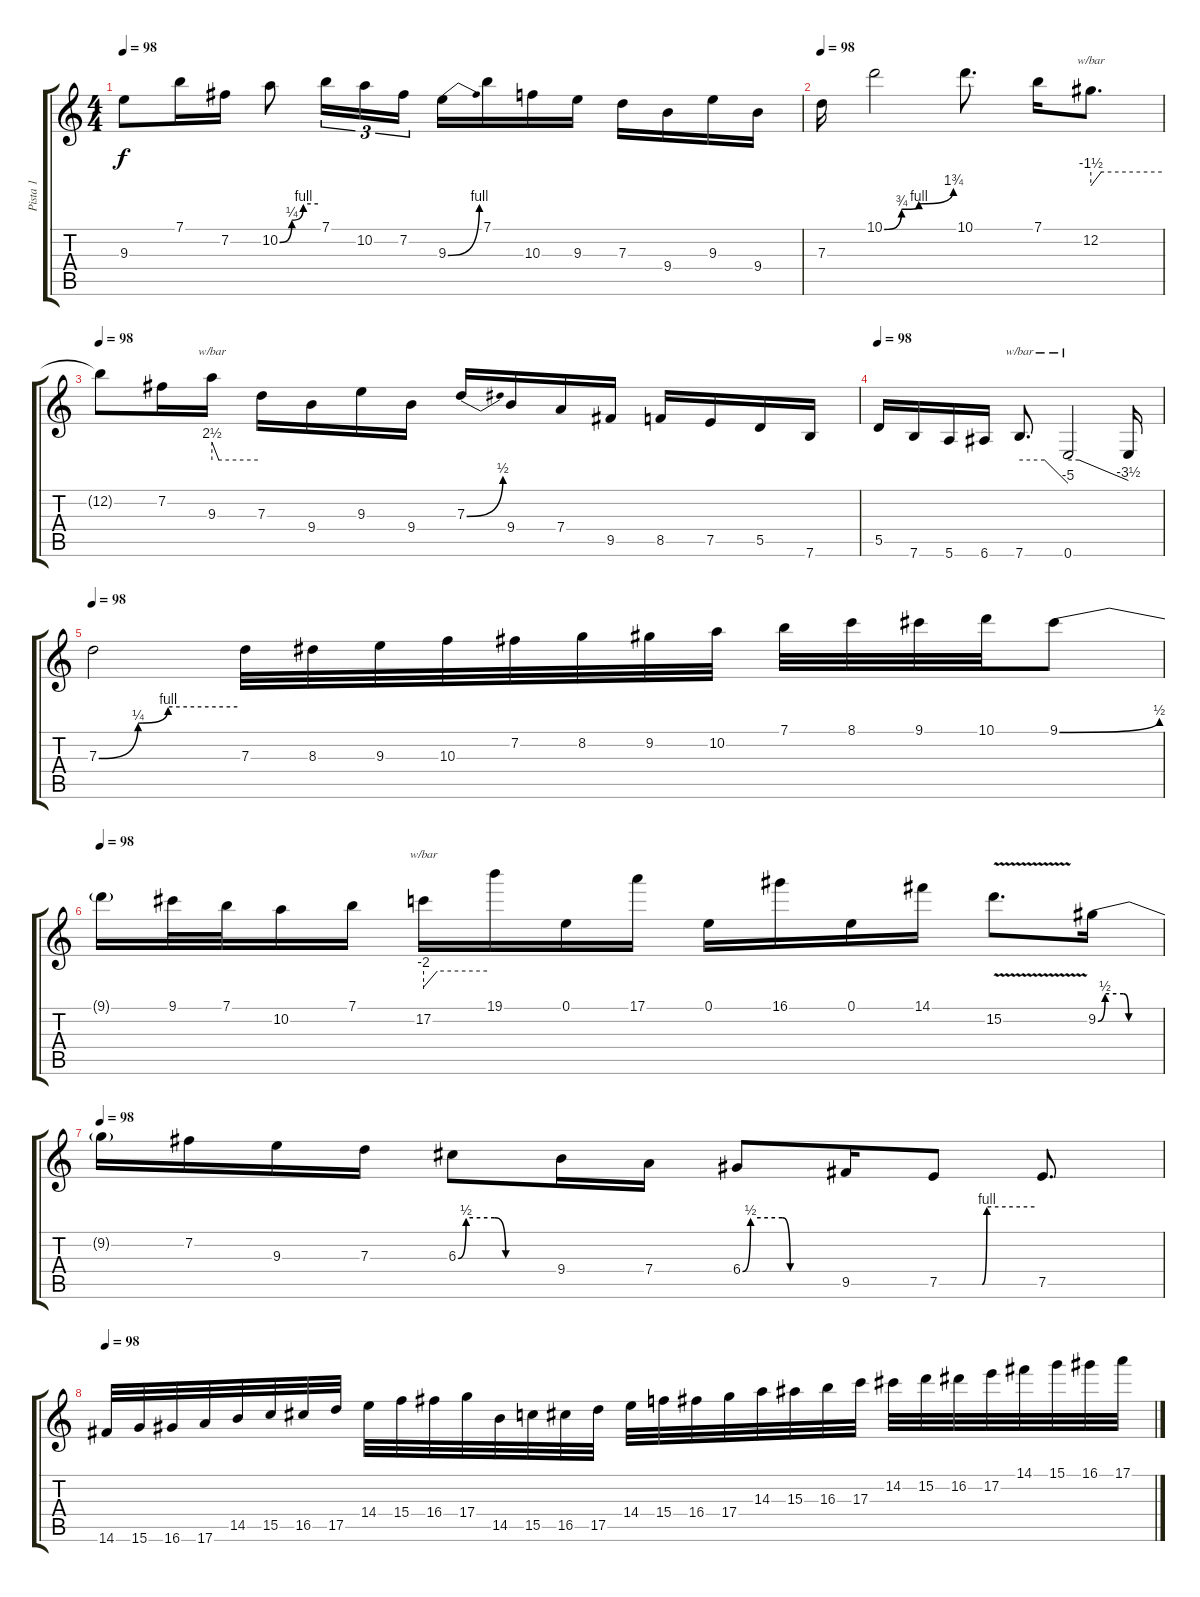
\track ("Pista 1" "Pista 1") {instrument overdrivenguitar}
\staff {score tabs}
\tuning (E4 B3 G3 D3 A2 E2) {hide}
\ts (4 4)
\tempo 98
\clef g2
\ks c
9.3{t}.8{dy f} 7.1.16 7.2.16 10.2{be (custom 0 0 19 1 37 4 60 4)}.8 7.1.16{tu (3 2)} 10.2.16{tu (3 2)} 7.2.16{tu (3 2)} 9.3{be (bend 0 0 60 4)}.16 7.1.16 10.3.16 9.3.16 7.3.16 9.4.16 9.3.16 9.4.16 |
\tempo 98
7.3.16 10.1{be (custom 0 0 15 3 30 4 60 7)}.2 10.1.8{d} 7.1.16 12.2.8{d tbe (custom default 0 -6 9 0 60 0)} |
\tempo 98
12.2{t}.8 7.2.16 9.3.16{tbe (custom default 0 10 9 0 60 0)} 7.3.16 9.4.16 9.3.16 9.4.16 7.3{be (bend 0 0 60 2)}.16 9.4.16 7.4.16 9.5.16 8.5.16 7.5.16 5.5.16 7.6.16 |
\tempo 98
5.5.16 7.6.16 5.6.16 6.6.16 7.6{be (hold 0 0 60 0)}.8{d tbe (custom default 0 0 31 0 60 -20)} 0.6.2{tbe (custom default 0 0 11 0 60 -14)} 0.6{t}.16 |
\tempo 98
7.3{be (custom 0 0 17 1 30 4 60 4)}.2 7.3.32 8.3.32 9.3.32 10.3.32 7.2.32 8.2.32 9.2.32 10.2.32 7.1.32 8.1.32 9.1.32 10.1.32 9.1{be (bend 0 0 60 2)}.8 |
\tempo 98
9.1{t}.16 9.1.32 7.1.32 10.2.16 7.1.16 17.2.16{tbe (custom default 0 -8 13 0 60 0)} 19.1.16 0.1.16 17.1.16 0.1.16 16.1.16 0.1.16 14.1.16 15.2{v}.8{d} 9.2{be (custom 0 0 7 2 25 2 30 0 60 0)}.16 |
\tempo 98
9.2{t}.16 7.2.16 9.3.16 7.3.16 6.3{be (custom 0 0 5 2 23 2 30 0 60 0)}.8 9.4.16 7.4.16 6.4{be (custom 0 0 5 2 25 2 30 0 60 0)}.8 9.5.16 7.5{be (custom 0 0 27 0 30 4 60 4)}.8 7.5.8{d} |
\tempo 98
14.6.32 15.6.32 16.6.32 17.6.32 14.5.32 15.5.32 16.5.32 17.5.32 14.4.32 15.4.32 16.4.32 17.4.32 14.5.32 15.5.32 16.5.32 17.5.32 14.4.32 15.4.32 16.4.32 17.4.32 14.3.32 15.3.32 16.3.32 17.3.32 14.2.32 15.2.32 16.2.32 17.2.32 14.1.32 15.1.32 16.1.32 17.1.32
